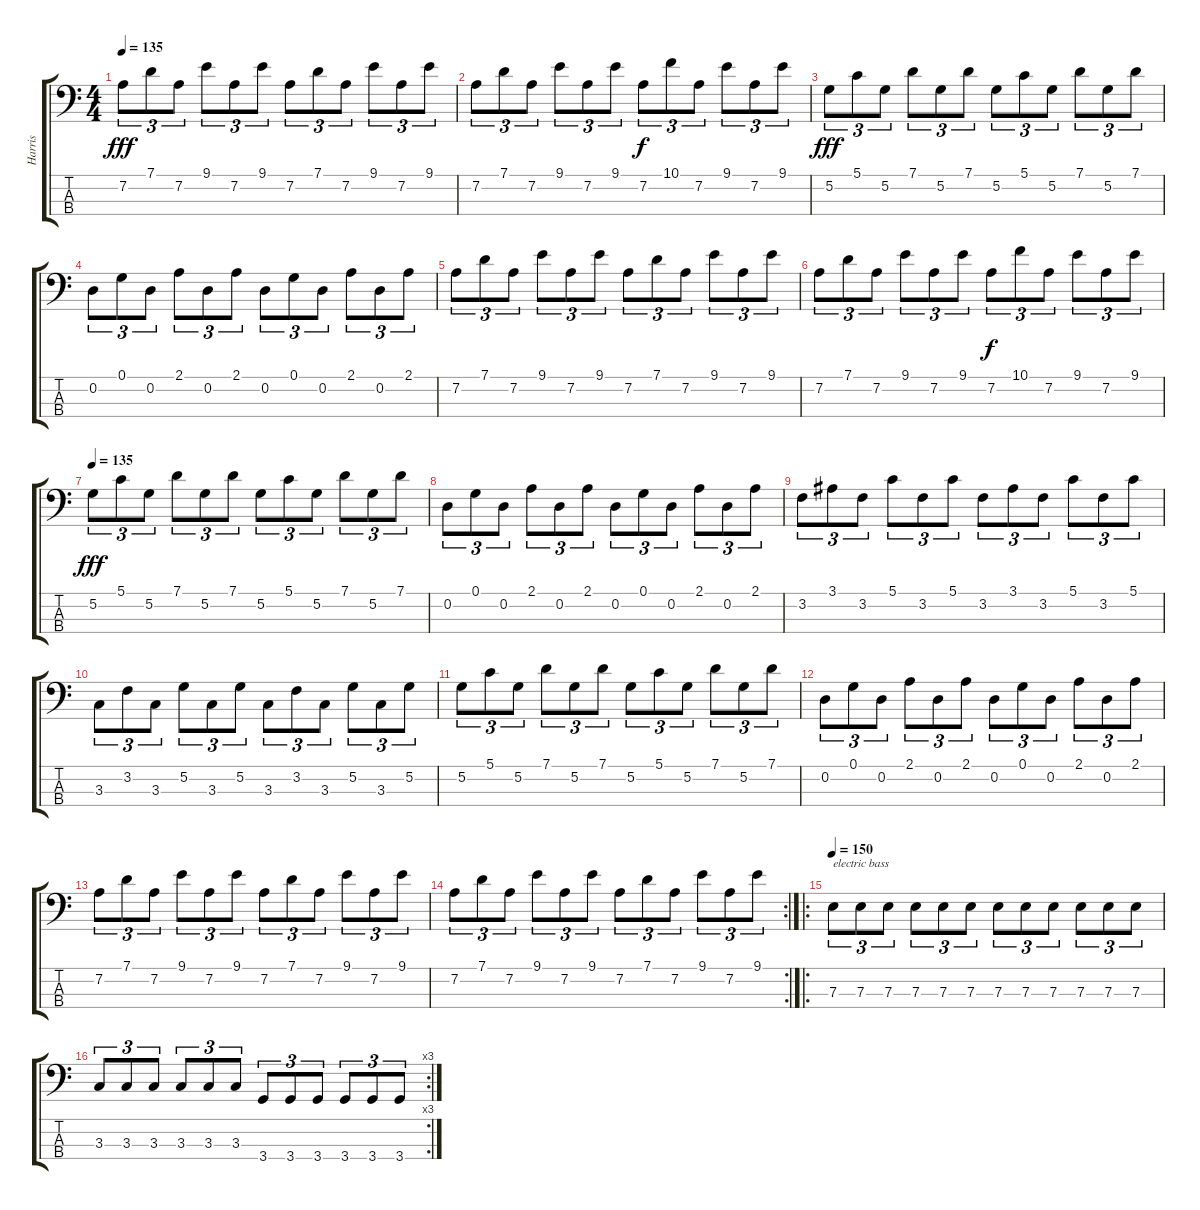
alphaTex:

\track ("Harris" "Harris") {instrument electricbasspick}
\staff {score tabs}
\tuning (G2 D2 A1 E1) {hide}
\ts (4 4)
\tempo 135
\clef f4
\ks c
7.2.8{tu (3 2) dy fff} 7.1.8{tu (3 2)} 7.2.8{tu (3 2)} 9.1.8{tu (3 2)} 7.2.8{tu (3 2)} 9.1.8{tu (3 2)} 7.2.8{tu (3 2)} 7.1.8{tu (3 2)} 7.2.8{tu (3 2)} 9.1.8{tu (3 2)} 7.2.8{tu (3 2)} 9.1.8{tu (3 2)} |
7.2.8{tu (3 2)} 7.1.8{tu (3 2)} 7.2.8{tu (3 2)} 9.1.8{tu (3 2)} 7.2.8{tu (3 2)} 9.1.8{tu (3 2)} 7.2.8{tu (3 2) dy f} 10.1.8{tu (3 2)} 7.2.8{tu (3 2)} 9.1.8{tu (3 2)} 7.2.8{tu (3 2)} 9.1.8{tu (3 2)} |
5.2.8{tu (3 2) dy fff} 5.1.8{tu (3 2)} 5.2.8{tu (3 2)} 7.1.8{tu (3 2)} 5.2.8{tu (3 2)} 7.1.8{tu (3 2)} 5.2.8{tu (3 2)} 5.1.8{tu (3 2)} 5.2.8{tu (3 2)} 7.1.8{tu (3 2)} 5.2.8{tu (3 2)} 7.1.8{tu (3 2)} |
0.2.8{tu (3 2)} 0.1.8{tu (3 2)} 0.2.8{tu (3 2)} 2.1.8{tu (3 2)} 0.2.8{tu (3 2)} 2.1.8{tu (3 2)} 0.2.8{tu (3 2)} 0.1.8{tu (3 2)} 0.2.8{tu (3 2)} 2.1.8{tu (3 2)} 0.2.8{tu (3 2)} 2.1.8{tu (3 2)} |
7.2.8{tu (3 2)} 7.1.8{tu (3 2)} 7.2.8{tu (3 2)} 9.1.8{tu (3 2)} 7.2.8{tu (3 2)} 9.1.8{tu (3 2)} 7.2.8{tu (3 2)} 7.1.8{tu (3 2)} 7.2.8{tu (3 2)} 9.1.8{tu (3 2)} 7.2.8{tu (3 2)} 9.1.8{tu (3 2)} |
7.2.8{tu (3 2)} 7.1.8{tu (3 2)} 7.2.8{tu (3 2)} 9.1.8{tu (3 2)} 7.2.8{tu (3 2)} 9.1.8{tu (3 2)} 7.2.8{tu (3 2) dy f} 10.1.8{tu (3 2)} 7.2.8{tu (3 2)} 9.1.8{tu (3 2)} 7.2.8{tu (3 2)} 9.1.8{tu (3 2)} |
\tempo 135
5.2.8{tu (3 2) dy fff} 5.1.8{tu (3 2)} 5.2.8{tu (3 2)} 7.1.8{tu (3 2)} 5.2.8{tu (3 2)} 7.1.8{tu (3 2)} 5.2.8{tu (3 2)} 5.1.8{tu (3 2)} 5.2.8{tu (3 2)} 7.1.8{tu (3 2)} 5.2.8{tu (3 2)} 7.1.8{tu (3 2)} |
0.2.8{tu (3 2)} 0.1.8{tu (3 2)} 0.2.8{tu (3 2)} 2.1.8{tu (3 2)} 0.2.8{tu (3 2)} 2.1.8{tu (3 2)} 0.2.8{tu (3 2)} 0.1.8{tu (3 2)} 0.2.8{tu (3 2)} 2.1.8{tu (3 2)} 0.2.8{tu (3 2)} 2.1.8{tu (3 2)} |
3.2.8{tu (3 2)} 3.1.8{tu (3 2)} 3.2.8{tu (3 2)} 5.1.8{tu (3 2)} 3.2.8{tu (3 2)} 5.1.8{tu (3 2)} 3.2.8{tu (3 2)} 3.1.8{tu (3 2)} 3.2.8{tu (3 2)} 5.1.8{tu (3 2)} 3.2.8{tu (3 2)} 5.1.8{tu (3 2)} |
3.3.8{tu (3 2)} 3.2.8{tu (3 2)} 3.3.8{tu (3 2)} 5.2.8{tu (3 2)} 3.3.8{tu (3 2)} 5.2.8{tu (3 2)} 3.3.8{tu (3 2)} 3.2.8{tu (3 2)} 3.3.8{tu (3 2)} 5.2.8{tu (3 2)} 3.3.8{tu (3 2)} 5.2.8{tu (3 2)} |
5.2.8{tu (3 2)} 5.1.8{tu (3 2)} 5.2.8{tu (3 2)} 7.1.8{tu (3 2)} 5.2.8{tu (3 2)} 7.1.8{tu (3 2)} 5.2.8{tu (3 2)} 5.1.8{tu (3 2)} 5.2.8{tu (3 2)} 7.1.8{tu (3 2)} 5.2.8{tu (3 2)} 7.1.8{tu (3 2)} |
0.2.8{tu (3 2)} 0.1.8{tu (3 2)} 0.2.8{tu (3 2)} 2.1.8{tu (3 2)} 0.2.8{tu (3 2)} 2.1.8{tu (3 2)} 0.2.8{tu (3 2)} 0.1.8{tu (3 2)} 0.2.8{tu (3 2)} 2.1.8{tu (3 2)} 0.2.8{tu (3 2)} 2.1.8{tu (3 2)} |
7.2.8{tu (3 2)} 7.1.8{tu (3 2)} 7.2.8{tu (3 2)} 9.1.8{tu (3 2)} 7.2.8{tu (3 2)} 9.1.8{tu (3 2)} 7.2.8{tu (3 2)} 7.1.8{tu (3 2)} 7.2.8{tu (3 2)} 9.1.8{tu (3 2)} 7.2.8{tu (3 2)} 9.1.8{tu (3 2)} |
\rc 2
7.2.8{tu (3 2)} 7.1.8{tu (3 2)} 7.2.8{tu (3 2)} 9.1.8{tu (3 2)} 7.2.8{tu (3 2)} 9.1.8{tu (3 2)} 7.2.8{tu (3 2)} 7.1.8{tu (3 2)} 7.2.8{tu (3 2)} 9.1.8{tu (3 2)} 7.2.8{tu (3 2)} 9.1.8{tu (3 2)} |
\ro
\tempo 150
7.3.8{tu (3 2) txt "electric bass" instrument electricbassfinger} 7.3.8{tu (3 2)} 7.3.8{tu (3 2)} 7.3.8{tu (3 2)} 7.3.8{tu (3 2)} 7.3.8{tu (3 2)} 7.3.8{tu (3 2)} 7.3.8{tu (3 2)} 7.3.8{tu (3 2)} 7.3.8{tu (3 2)} 7.3.8{tu (3 2)} 7.3.8{tu (3 2)} |
\rc 3
3.3.8{tu (3 2)} 3.3.8{tu (3 2)} 3.3.8{tu (3 2)} 3.3.8{tu (3 2)} 3.3.8{tu (3 2)} 3.3.8{tu (3 2)} 3.4.8{tu (3 2)} 3.4.8{tu (3 2)} 3.4.8{tu (3 2)} 3.4.8{tu (3 2)} 3.4.8{tu (3 2)} 3.4.8{tu (3 2)}
